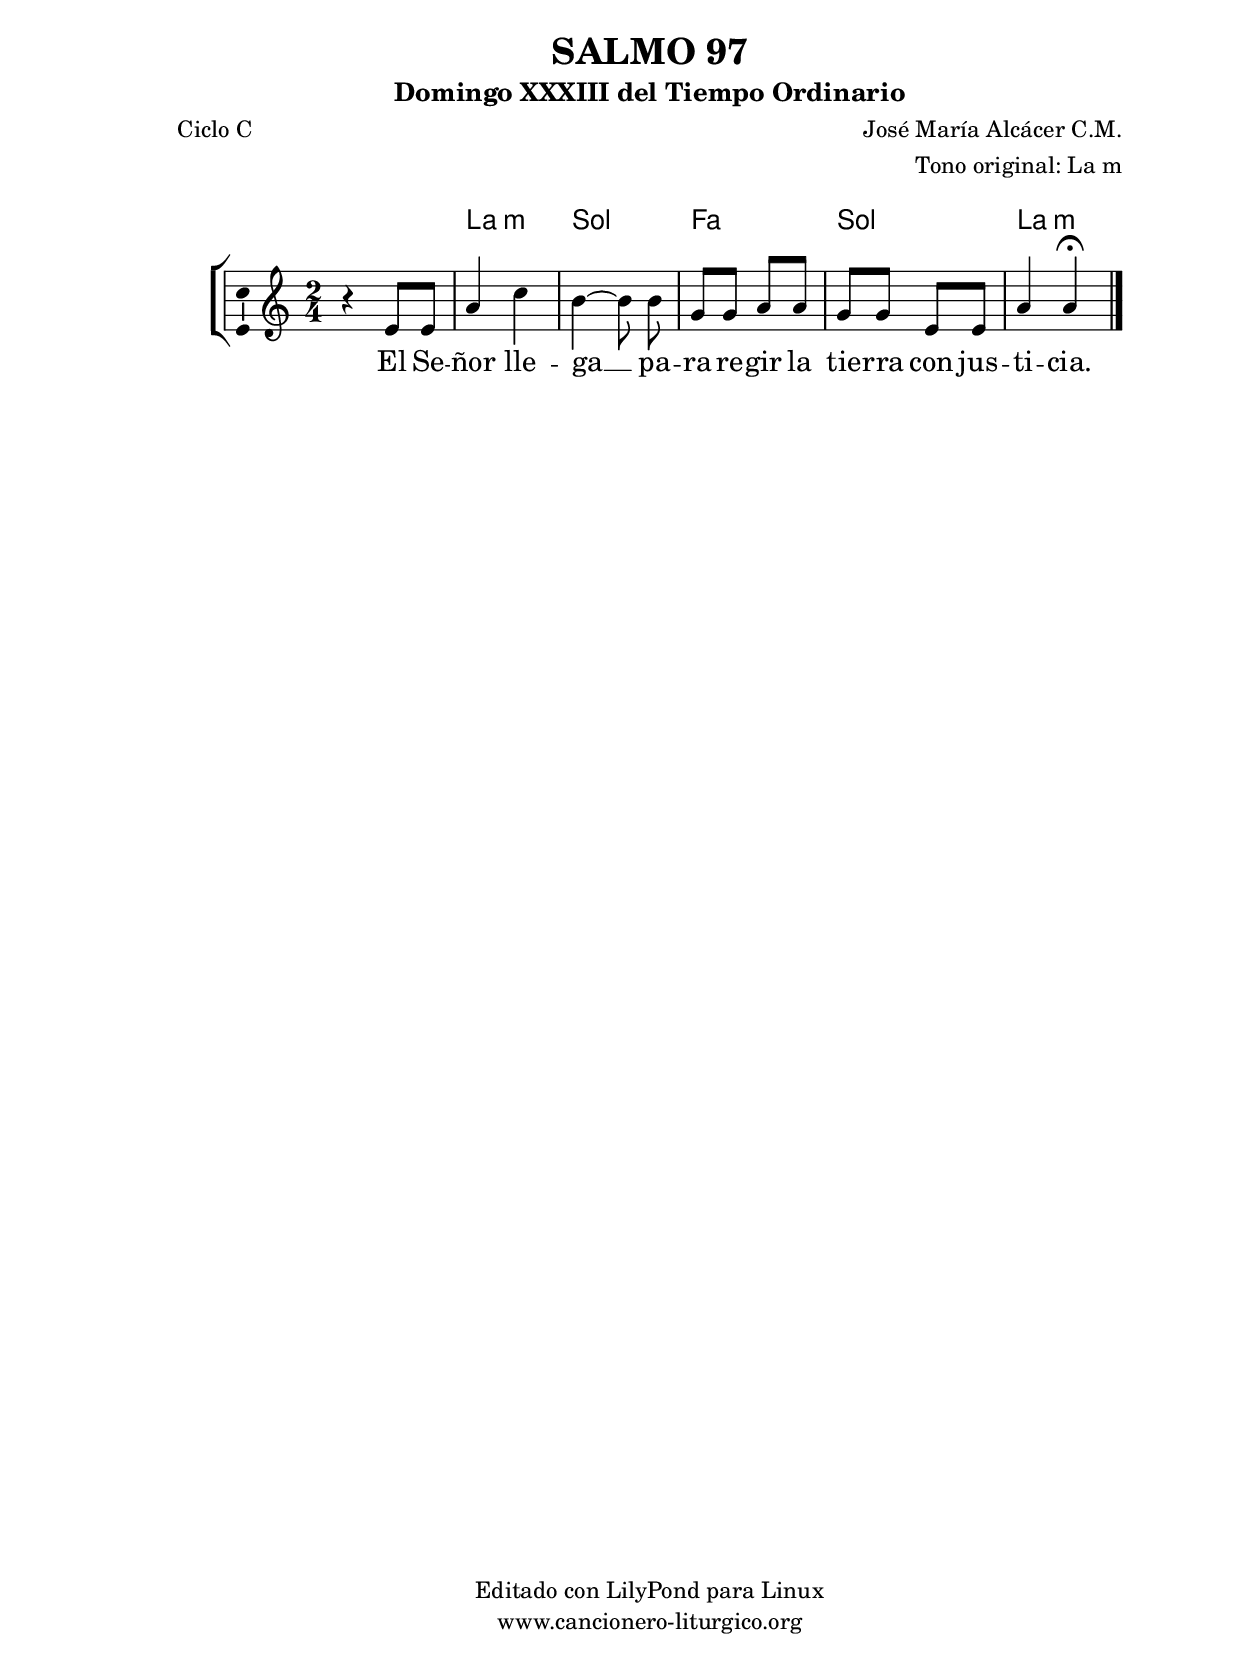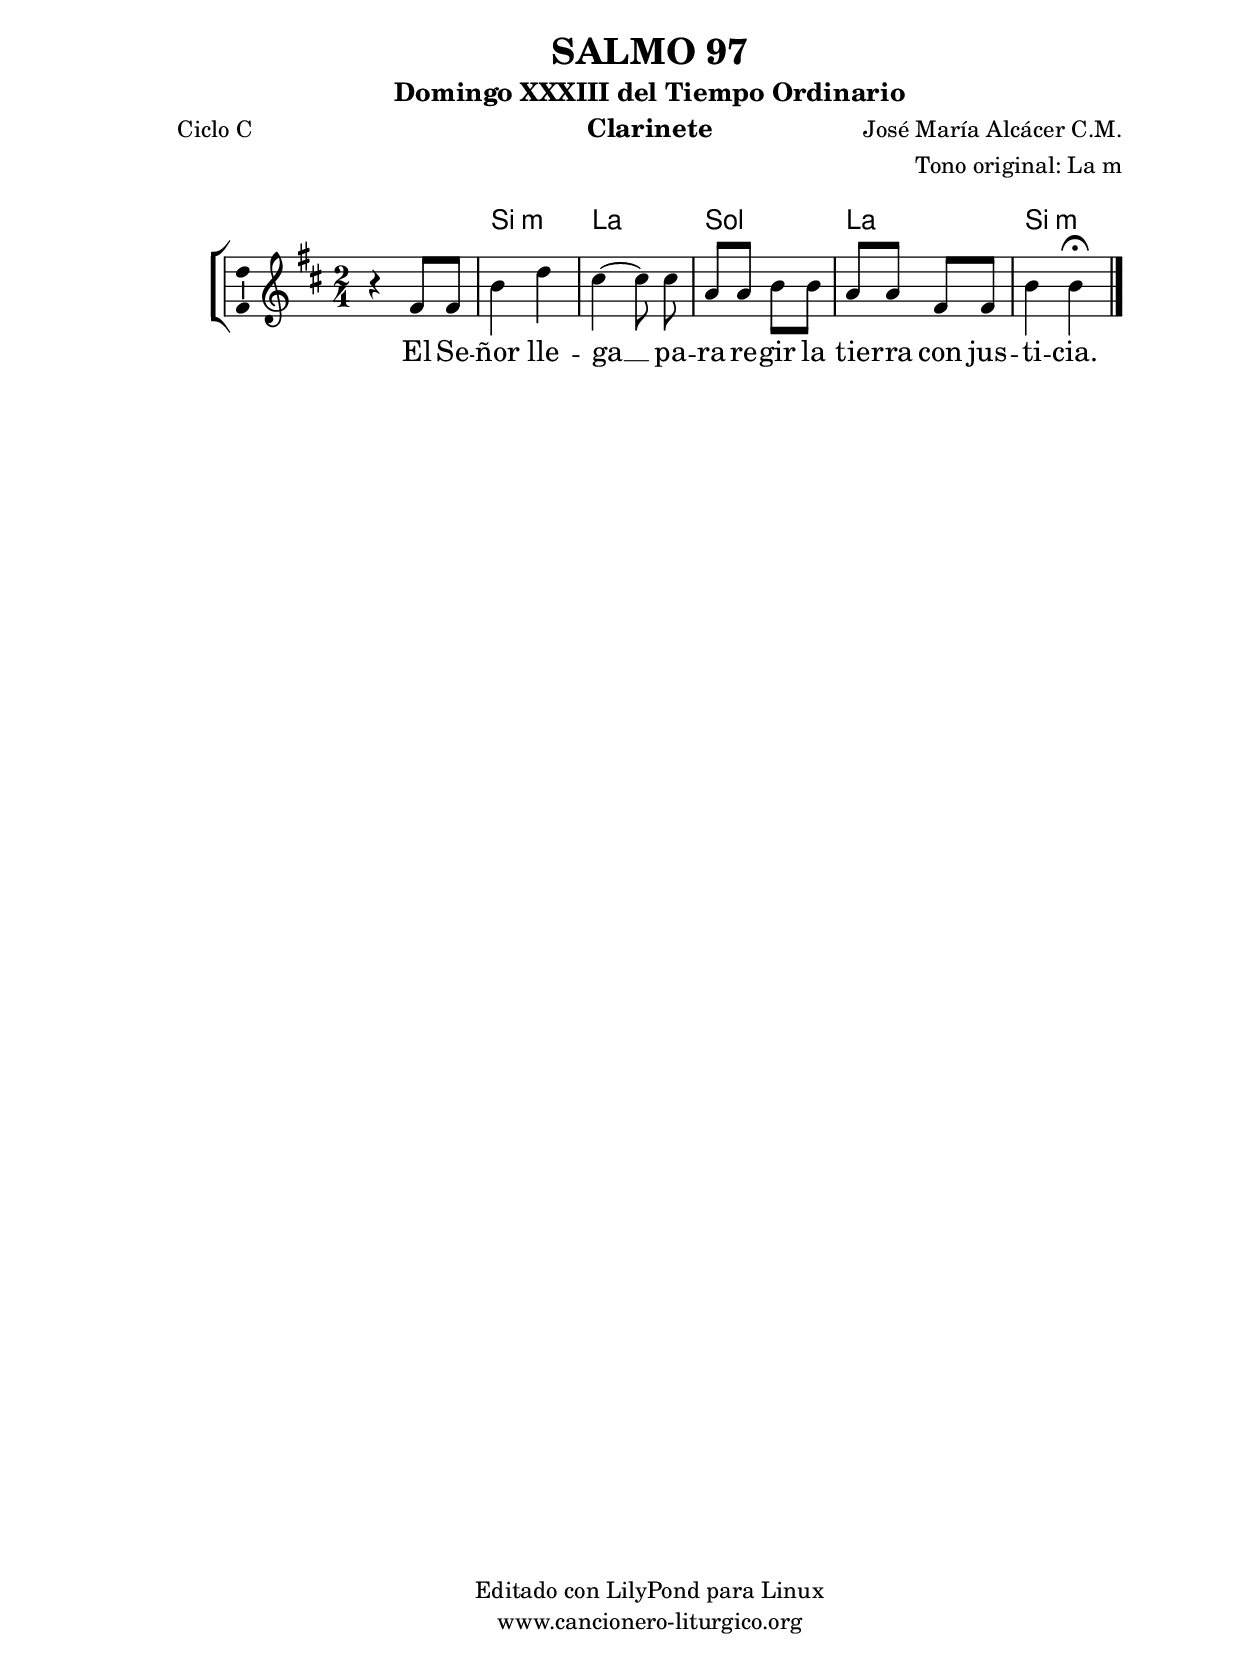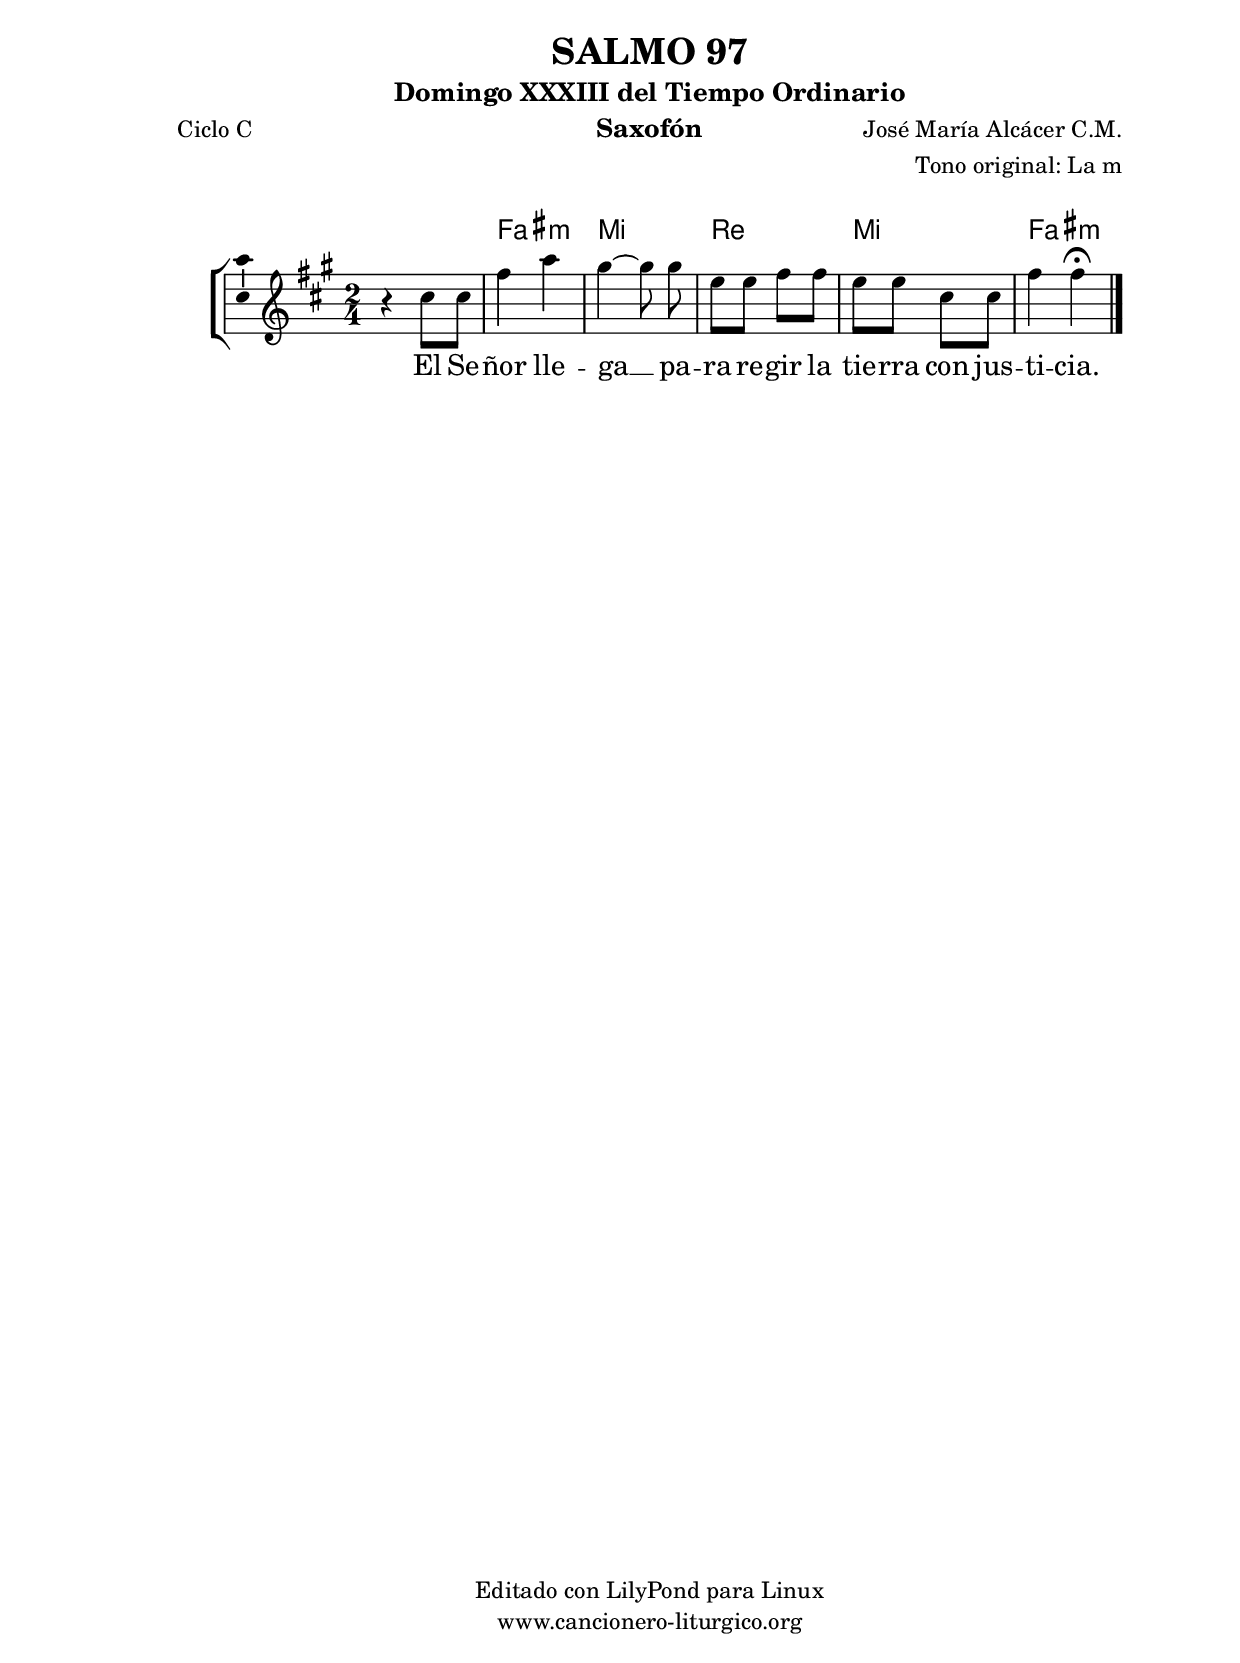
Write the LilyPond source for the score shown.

%
%para convertir .midi en .wav:
%timidity filename.midi -Ow -o finename.wav
%
%
%Para convertir de .wav a .mp3:
%lame -h -m j filename.wav
%
%
%para escuchar el midi:
%timidity nombrefichero.midi
%


%versión de lilypond para la que se ha escrito esta partitura:
\version "2.16.0"

	%Tamaño papel
	#(set-default-paper-size "a4")
	%Tamaño partitura
	#(set-global-staff-size 20)
	%No responde al pulsar sobre una nota
	#(ly:set-option 'point-and-click #f)

%parámetros del encabezamiento:
\header {
	title = "SALMO 97"
	subtitle = "Domingo XXXIII del Tiempo Ordinario"
	composer = "José María Alcácer C.M."
	poet = "Ciclo C"
	meter = ""
	arranger = "Tono original: La m"
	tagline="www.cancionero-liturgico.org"
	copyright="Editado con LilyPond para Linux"
	}

%parámetros asociados al papel:
\paper  {
	oddHeaderMarkup = \markup {\fill-line { \on-the-fly #not-first-page \fromproperty #'header:title \on-the-fly #not-first-page \fromproperty #'header:composer }}
	evenHeaderMarkup = \markup {\fill-line { \fromproperty #'header:composer \fromproperty #'header:title }}
	#(set-paper-size "a4")
	print-page-number = ##f
	first-page-number = 1
	print-first-page-number = ##f
%	head-separation = 3.0 \cm
	top-margin = 2.0 \cm
	bottom-margin = 0.5\cm
%%%	bottom-margin = -1.0\cm
	left-margin = 3.0 \cm
	line-width = 16.0 \cm 
	indent = 8\mm
	interscoreline = 2.\mm
	between-system-space = 15\mm
%	para que las partituras no llenen la hoja:
	ragged-bottom = ##t
%	idem para la última hoja:
	ragged-last-bottom = ##f
%	para que las partituras llenen el ancho del papel:
	ragged-last = ##f
	after-title-space = 2.5 \cm
%page-count=1
%system-count=8

	%Flexible Vertical Spacing
%	markup-markup-spacing =
%	#'((basic-distance . 15) (minimum-distance . 15) (padding . 3))
	markup-system-spacing =
	#'((basic-distance . 15) (minimum-distance . 15) (padding . 3))
	system-system-spacing =
	#'((basic-distance . 15) (minimum-distance . 15) (padding . 3))
	score-system-spacing =
	#'((basic-distance . 15) (minimum-distance . 15) (padding . 5))
%	top-system-spacing = % header
%	#'((basic-distance . 8) (minimum-distance . 0) (padding . 3))
%	top-markup-spacing =
%	#'((basic-distance . 20) (minimum-distance . 20) (padding . 3))
	last-bottom-spacing = % footer
	#'((basic-distance . 5) (minimum-distance . 5) (padding . 3))
%	score-markup-spacing =
%	#'((basic-distance . 16) (minimum-distance . 13) (padding . 3))

	}


%parámetros que afectan a toda la partitura:
global =  {
	%clave de sol (G):
	\clef G
	%armadura:
%	\transpose aes g
	\key a \minor
	\tempo 4=66
	\set Score.tempoHideNote = ##t
	}


acordes = {
	\italianChords
	\chordmode {
%	\transpose aes g
{

s2
a2:m g f g a:m

	}
	}
}

melodia = 
%	\transpose aes g
{
	\relative c'{

\time 2/4
r4 e8 e
a4 c
b4~b8 \noBeam b
g8 g a a
g8 g e e
a4 a \fermata

	\bar "|."
	}
	}


texto = \lyricmode {
El Se -- ñor lle -- ga __ pa -- ra re -- gir la tie -- rra con jus -- ti -- cia.
	}


acordesStaff = \context ChordNames = acordesStaff <<
	\set chordChanges = ##t
	\acordes
	>>


vozStaff = \context Voice = vozStaff
\with {\consists "Ambitus_engraver"}
<<
%	\set Staff.instrumentName = ""
%	\set Staff.shortInstrumentName = ""
%	\set Staff.midiInstrument = #"clarinet"
%	\set Staff.midiInstrument = #"cello"
%	\set Staff.midiInstrument = #"flute"
	\set Staff.midiInstrument = #"electric guitar (jazz)"
%	\set Staff.midiInstrument = #"english horn"
%	\set Staff.midiInstrument = #"violin"
%	\set Staff.midiInstrument = #"glockenspiel"
	\set Staff.midiMinimumVolume = #0.7
	\set Staff.midiMaximumVolume = #0.9
	\global
	\melodia
	>>


textoStaff = \context Lyrics = textoStaff <<
	\lyricsto vozStaff \texto
	>>

\book {
	\score {
		\context ChoirStaff {
			\override StaffGroup.SystemStartBracket #'collapse-height = #1
			\override Score.SystemStartBar #'collapse-height = #1
			<<
			\acordesStaff
			\vozStaff
			\textoStaff
			>>
			}
		\layout {
	    		\context {
				\Lyrics
				\override LyricText #'font-size = #2
				}
	   		 \context {
				\Score
				%fontSize = #3
				\override StaffSymbol #'staff-space = #(magstep +3)
				%\override Beam #'thickness = #0.55
				%\override SpacingSpanner #'spacing-increment = #1.0
				%\override Slur #'height-limit = #1.5
				}
			}
		}
	\score {
		\unfoldRepeats
		\context ChoirStaff {
			<<
			\acordesStaff
			\vozStaff
			>>
			}
		\midi {
	  		\context {
	  			\Score
				tempoWholesPerMinute = #(ly:make-moment 70 4)
				}
			}
		}
	}

%Partitura para clarinete
#(define output-suffix "C")
\book {
	\header{
		instrument = "Clarinete"
		}
	\score {
		\context ChoirStaff {
			\override StaffGroup.SystemStartBracket #'collapse-height = #1
			\override Score.SystemStartBar #'collapse-height = #1
\transpose c d
			<<
			\acordesStaff
			\vozStaff
			\textoStaff
			>>
			}
		\layout {
	    		\context {
				\Lyrics
				\override LyricText #'font-size = #2
				}
	   		 \context {
				\Score
				%fontSize = #3
				\override StaffSymbol #'staff-space = #(magstep +3)
				%\override Beam #'thickness = #0.55
				%\override SpacingSpanner #'spacing-increment = #1.0
				%\override Slur #'height-limit = #1.5
				}
			}
		}
	}

%Partitura para saxofón
#(define output-suffix "S")
\book {
	\header{
		instrument = "Saxofón"
		}
	\score {
		\context ChoirStaff {
			\override StaffGroup.SystemStartBracket #'collapse-height = #1
			\override Score.SystemStartBar #'collapse-height = #1
\transpose c a
			<<
			\acordesStaff
			\vozStaff
			\textoStaff
			>>
			}
		\layout {
	    		\context {
				\Lyrics
				\override LyricText #'font-size = #2
				}
	   		 \context {
				\Score
				%fontSize = #3
				\override StaffSymbol #'staff-space = #(magstep +3)
				%\override Beam #'thickness = #0.55
				%\override SpacingSpanner #'spacing-increment = #1.0
				%\override Slur #'height-limit = #1.5
				}
			}
		}
	}

